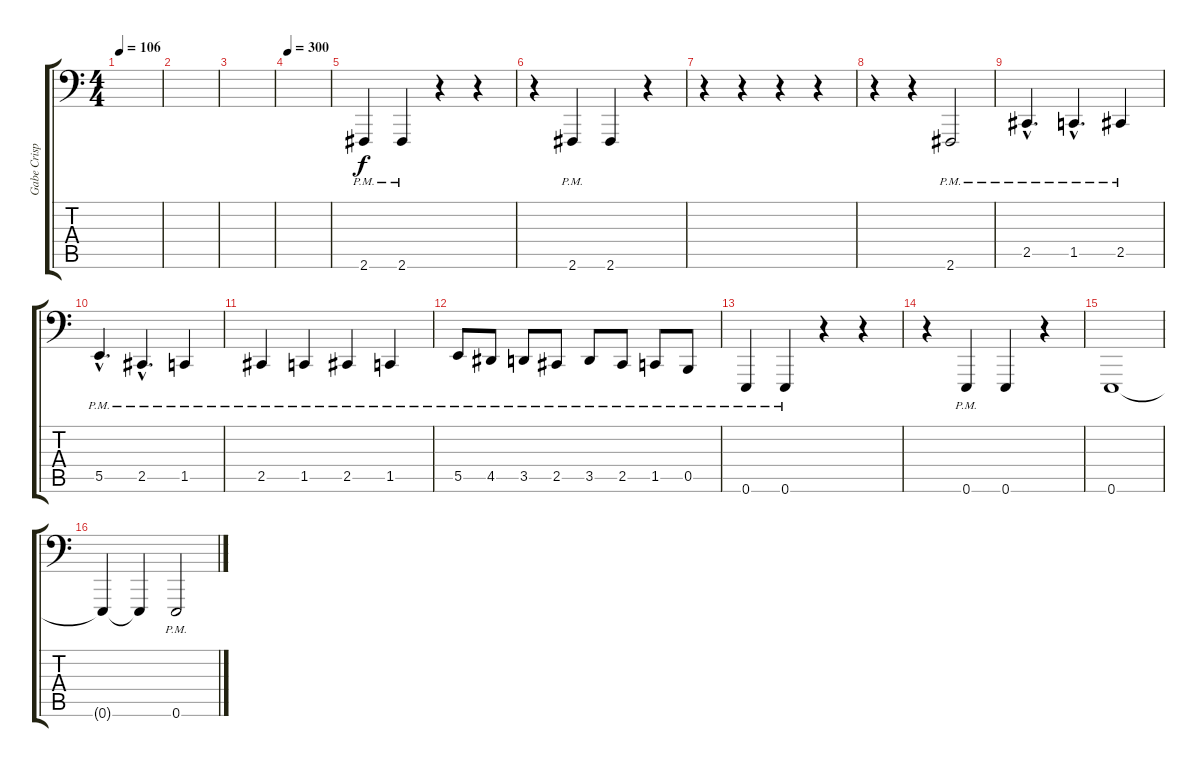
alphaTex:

\track ("Gabe Crisp (6-String?)" "Gabe Crisp") {instrument electricbasspick}
\staff {score tabs}
\tuning (Gb2 Db2 A1 E1 B0 E0) {hide}
\ts (4 4)
\tempo 106
\clef f4
\ks c
|
|
|
\tempo 300
|
2.6{pm}.4 2.6{pm}.4 r.4 r.4 |
r.4 2.6{pm}.4 2.6.4 r.4 |
r.4 r.4 r.4 r.4 |
r.4 r.4 2.6{pm}.2 |
2.5{hac pm}.4{d} 1.5{hac pm}.4{d} 2.5{pm}.4 |
5.5{hac pm}.4{d} 2.5{hac pm}.4{d} 1.5{pm}.4 |
2.5{pm}.4 1.5{pm}.4 2.5{pm}.4 1.5{pm}.4 |
5.5{pm}.8 4.5{pm}.8 3.5{pm}.8 2.5{pm}.8 3.5{pm}.8 2.5{pm}.8 1.5{pm}.8 0.5{pm}.8 |
0.6{pm}.4 0.6{pm}.4 r.4 r.4 |
r.4 0.6{pm}.4 0.6.4 r.4 |
0.6.1 |
0.6{t}.4 0.6{t}.4 0.6{pm}.2
